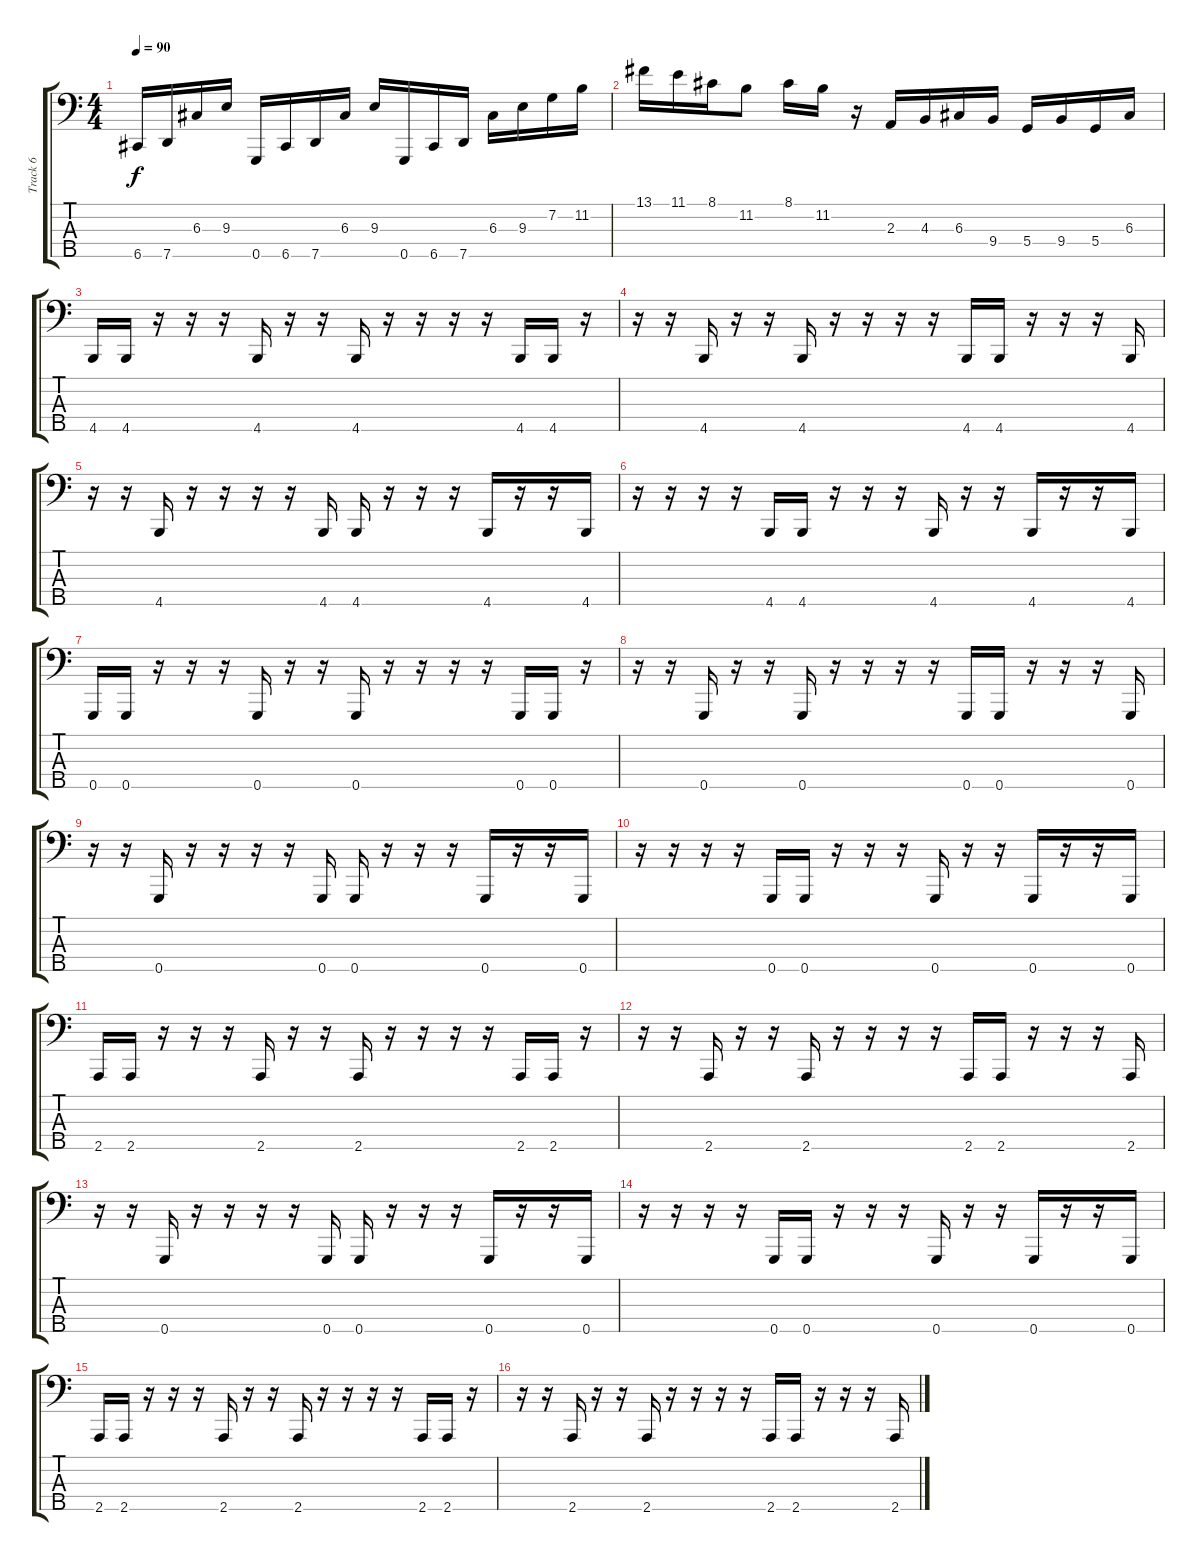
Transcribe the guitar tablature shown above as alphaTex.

\track ("Track 6" "Track 6") {instrument electricbassfinger}
\staff {score tabs}
\tuning (F2 C2 G1 D1 G0) {hide}
\ts (4 4)
\tempo 90
\clef f4
\ks c
6.5.16{dy f} 7.5.16 6.3.16 9.3.16 0.5.16 6.5.16 7.5.16 6.3.16 9.3.16 0.5.16 6.5.16 7.5.16 6.3.16 9.3.16 7.2.16 11.2.16 |
13.1.16 11.1.16 8.1.16 11.2.8 8.1.16 11.2.16 r.16 2.3.16 4.3.16 6.3.16 9.4.16 5.4.16 9.4.16 5.4.16 6.3.16 |
4.5.16 4.5.16 r.16 r.16 r.16 4.5.16 r.16 r.16 4.5.16 r.16 r.16 r.16 r.16 4.5.16 4.5.16 r.16 |
r.16 r.16 4.5.16 r.16 r.16 4.5.16 r.16 r.16 r.16 r.16 4.5.16 4.5.16 r.16 r.16 r.16 4.5.16 |
r.16 r.16 4.5.16 r.16 r.16 r.16 r.16 4.5.16 4.5.16 r.16 r.16 r.16 4.5.16 r.16 r.16 4.5.16 |
r.16 r.16 r.16 r.16 4.5.16 4.5.16 r.16 r.16 r.16 4.5.16 r.16 r.16 4.5.16 r.16 r.16 4.5.16 |
0.5.16 0.5.16 r.16 r.16 r.16 0.5.16 r.16 r.16 0.5.16 r.16 r.16 r.16 r.16 0.5.16 0.5.16 r.16 |
r.16 r.16 0.5.16 r.16 r.16 0.5.16 r.16 r.16 r.16 r.16 0.5.16 0.5.16 r.16 r.16 r.16 0.5.16 |
r.16 r.16 0.5.16 r.16 r.16 r.16 r.16 0.5.16 0.5.16 r.16 r.16 r.16 0.5.16 r.16 r.16 0.5.16 |
r.16 r.16 r.16 r.16 0.5.16 0.5.16 r.16 r.16 r.16 0.5.16 r.16 r.16 0.5.16 r.16 r.16 0.5.16 |
2.5.16 2.5.16 r.16 r.16 r.16 2.5.16 r.16 r.16 2.5.16 r.16 r.16 r.16 r.16 2.5.16 2.5.16 r.16 |
r.16 r.16 2.5.16 r.16 r.16 2.5.16 r.16 r.16 r.16 r.16 2.5.16 2.5.16 r.16 r.16 r.16 2.5.16 |
r.16 r.16 0.5.16 r.16 r.16 r.16 r.16 0.5.16 0.5.16 r.16 r.16 r.16 0.5.16 r.16 r.16 0.5.16 |
r.16 r.16 r.16 r.16 0.5.16 0.5.16 r.16 r.16 r.16 0.5.16 r.16 r.16 0.5.16 r.16 r.16 0.5.16 |
2.5.16 2.5.16 r.16 r.16 r.16 2.5.16 r.16 r.16 2.5.16 r.16 r.16 r.16 r.16 2.5.16 2.5.16 r.16 |
r.16 r.16 2.5.16 r.16 r.16 2.5.16 r.16 r.16 r.16 r.16 2.5.16 2.5.16 r.16 r.16 r.16 2.5.16
